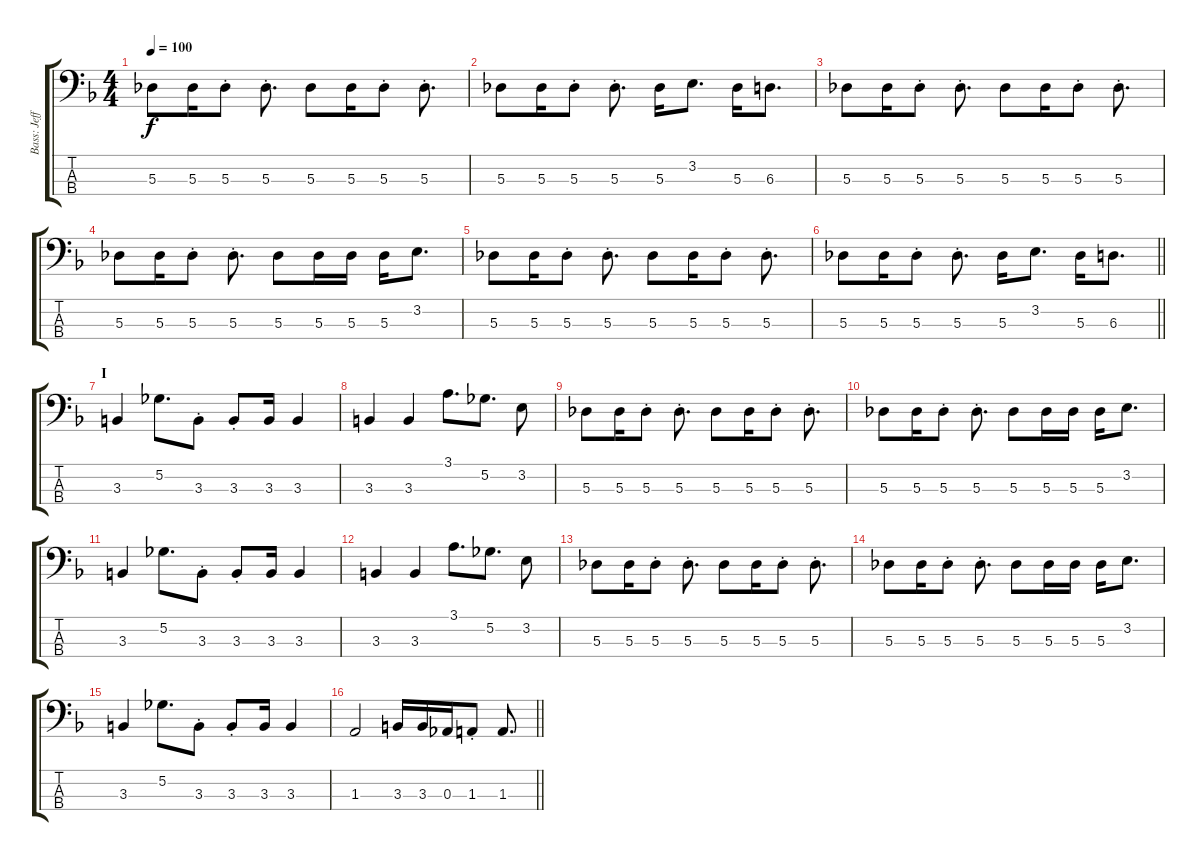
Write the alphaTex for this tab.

\track ("Bass: Jeff" "Bass: Jeff") {instrument electricbassfinger}
\staff {score tabs}
\tuning (Gb2 Db2 Ab1 Eb1) {hide}
\ts (4 4)
\tempo 100
\clef f4
\ks f
5.3.8{dy f} 5.3.16 5.3{st}.8 5.3{st}.8{d} 5.3.8 5.3.16 5.3{st}.8 5.3{st}.8{d} |
5.3.8 5.3.16 5.3{st}.8 5.3{st}.8{d} 5.3.16 3.2.8{d} 5.3.16 6.3.8{d} |
5.3.8 5.3.16 5.3{st}.8 5.3{st}.8{d} 5.3.8 5.3.16 5.3{st}.8 5.3{st}.8{d} |
5.3.8 5.3.16 5.3{st}.8 5.3{st}.8{d} 5.3.8 5.3.16 5.3.16 5.3.16 3.2.8{d} |
5.3.8 5.3.16 5.3{st}.8 5.3{st}.8{d} 5.3.8 5.3.16 5.3{st}.8 5.3{st}.8{d} |
\barLineRight lightlight
5.3.8 5.3.16 5.3{st}.8 5.3{st}.8{d} 5.3.16 3.2.8{d} 5.3.16 6.3.8{d} |
\section ("" "I")
3.3.4 5.2.8{d} 3.3{st}.8 3.3{st}.8 3.3.16 3.3.4 |
3.3.4 3.3.4 3.1.8{d} 5.2.8{d} 3.2.8 |
5.3.8 5.3.16 5.3{st}.8 5.3{st}.8{d} 5.3.8 5.3.16 5.3{st}.8 5.3{st}.8{d} |
5.3.8 5.3.16 5.3{st}.8 5.3{st}.8{d} 5.3.8 5.3.16 5.3.16 5.3.16 3.2.8{d} |
3.3.4 5.2.8{d} 3.3{st}.8 3.3{st}.8 3.3.16 3.3.4 |
3.3.4 3.3.4 3.1.8{d} 5.2.8{d} 3.2.8 |
5.3.8 5.3.16 5.3{st}.8 5.3{st}.8{d} 5.3.8 5.3.16 5.3{st}.8 5.3{st}.8{d} |
5.3.8 5.3.16 5.3{st}.8 5.3{st}.8{d} 5.3.8 5.3.16 5.3.16 5.3.16 3.2.8{d} |
3.3.4 5.2.8{d} 3.3{st}.8 3.3{st}.8 3.3.16 3.3.4 |
\barLineRight lightlight
1.3.2 3.3.16 3.3.16 0.3.16 1.3{st}.8 1.3.8{d}
